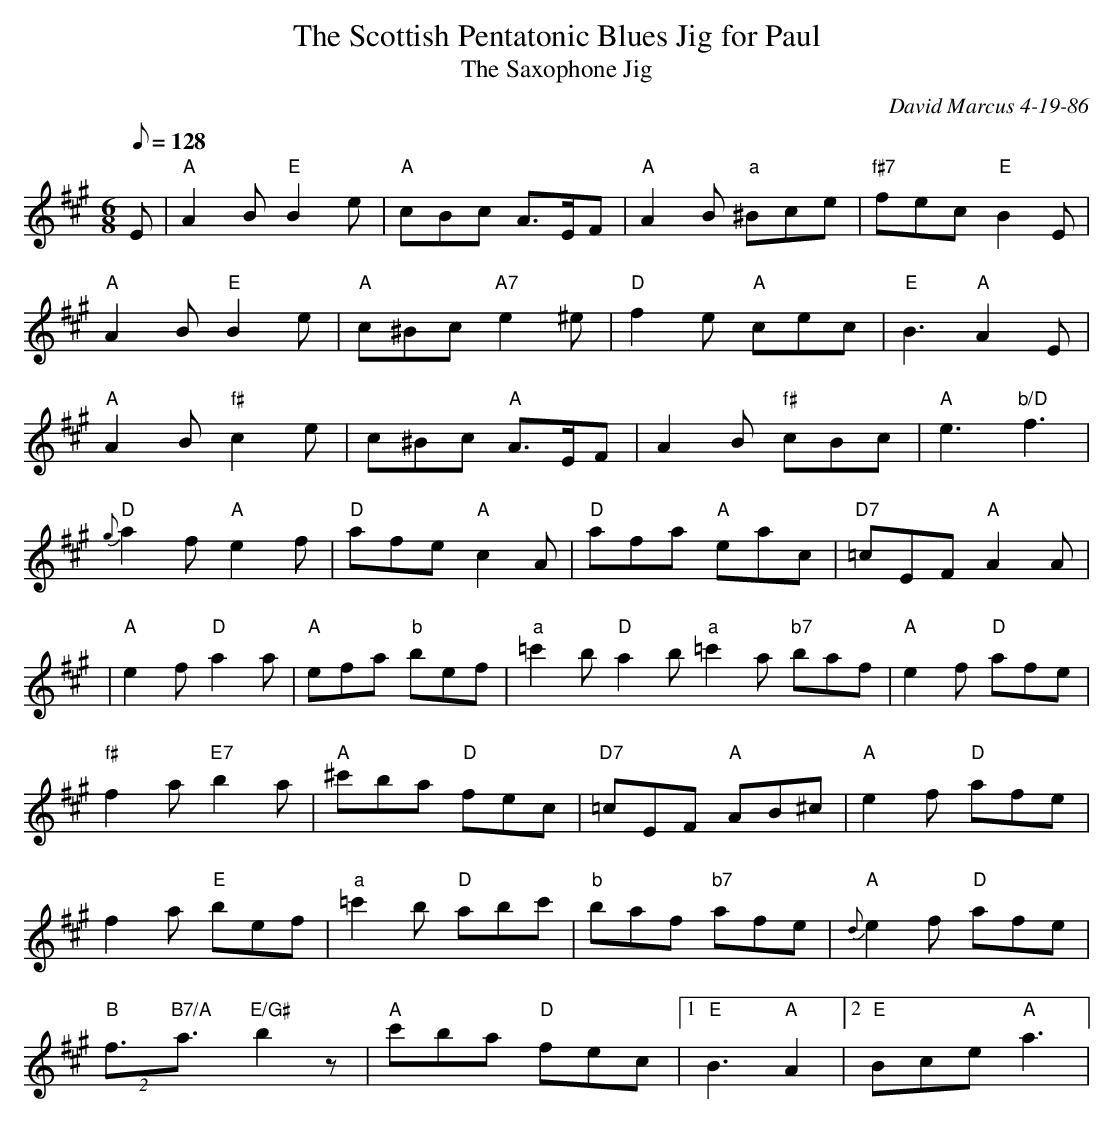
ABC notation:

X:1
T:Scottish Pentatonic Blues Jig for Paul, The
T:The Saxophone Jig
C:David Marcus 4-19-86
M:6/8
L:1/8
Q:128
K:A
E|"A"A2B "E"B2e|"A"cBc A>EF|"A"A2B "a"^Bce|"f#7"fec "E"B2E|!
"A"A2B "E"B2e|"A"c^Bc "A7"e2^e|"D"f2e "A"cec|"E"B3 "A"A2E|!
"A"A2B "f#"c2e|c^Bc "A"A>EF|A2B "f#"cBc|"A"e3 "b/D"f3|!
{g}"D"a2f "A"e2f|"D"afe "A"c2A|"D"afa "A"eac|"D7"=cEF "A"A2A|!
|"A"e2f "D"a2a|"A"efa "b"bef|"a"=c'2b "D"a2b "a"=c'2a "b7"baf|"A"e2f "D"
afe|!
"f#"f2a "E7"b2a|"A"^c'ba "D"fec|"D7"=cEF "A"AB^c|"A"e2f "D"afe|!
f2a "E"bef|"a"=c'2b "D"abc'|"b"baf "b7"afe|{d}"A"e2f "D"afe|!
"B"(2f3/"B7/A"a3/ "E/G#"b2 z|"A"c'ba "D"fec|1 "E"B3 "A"A2|2 "E"Bce "A"a3
|!
